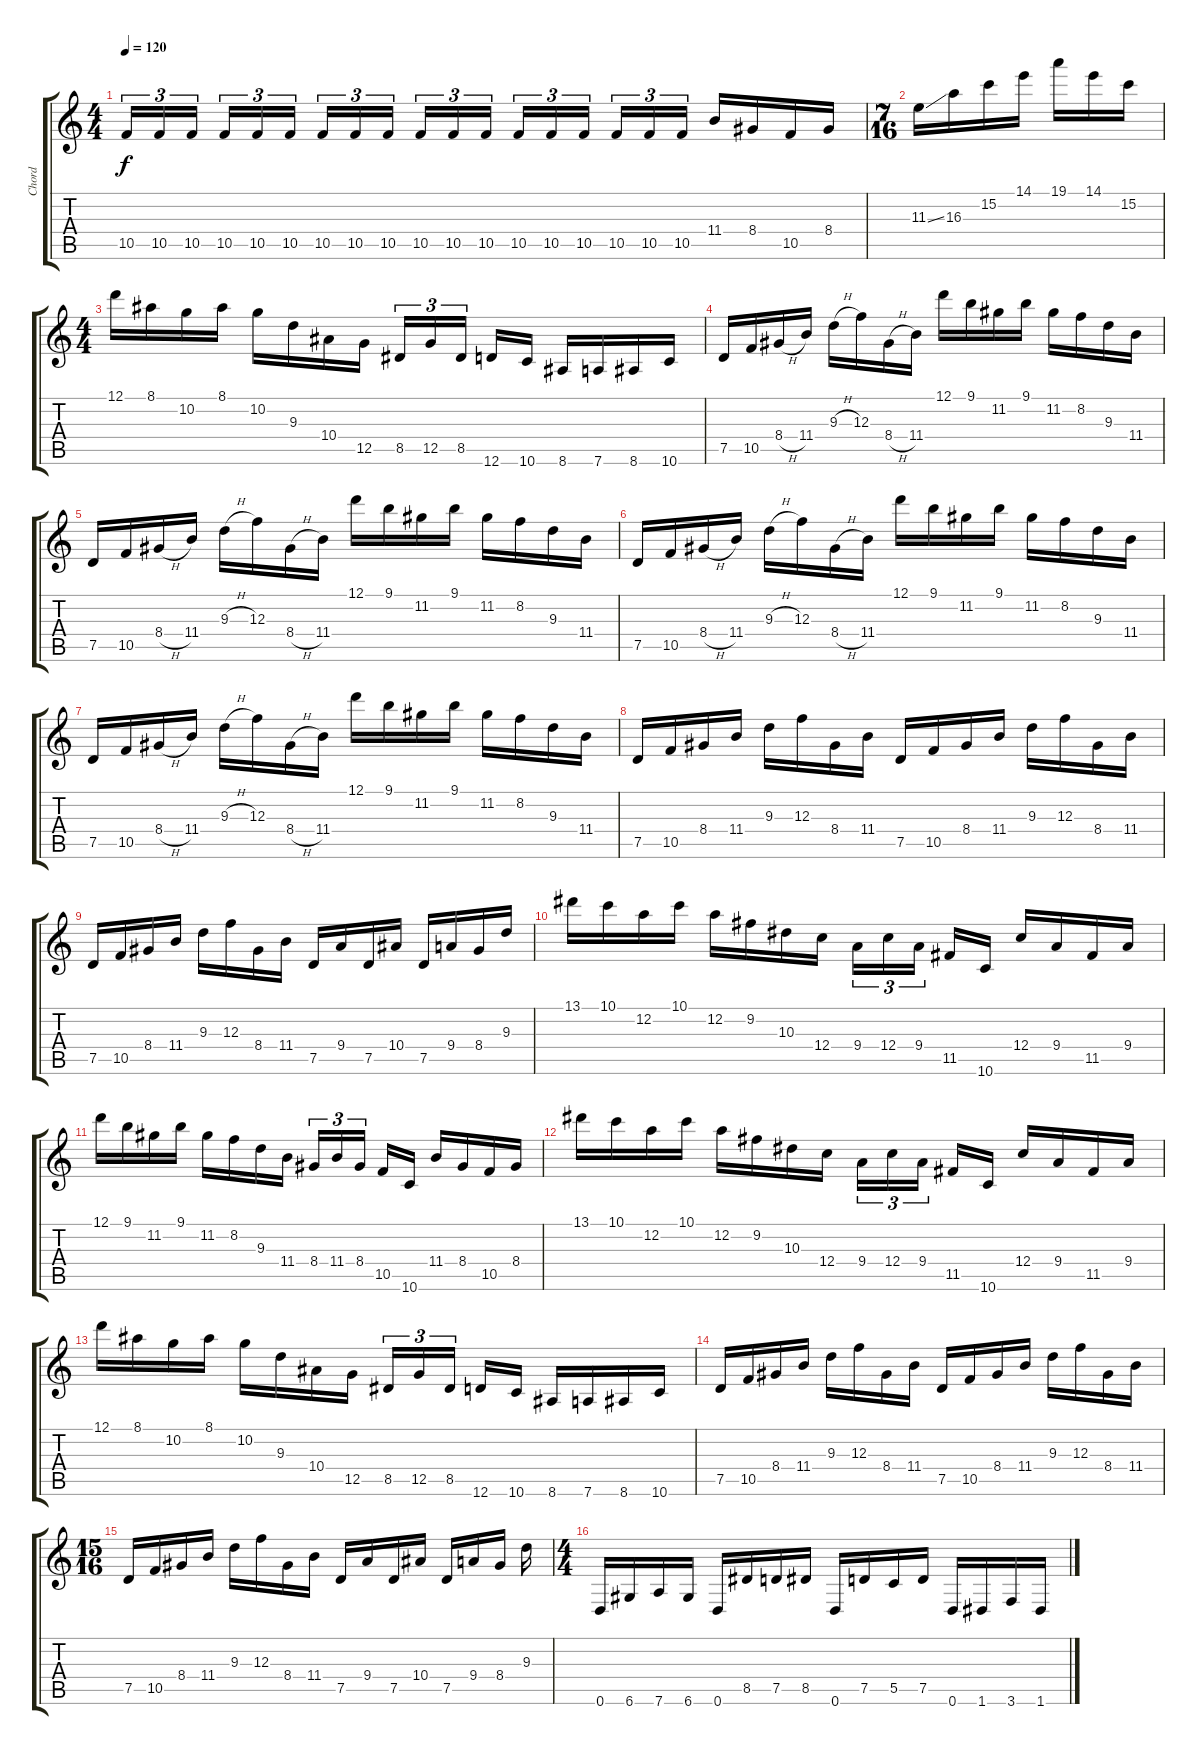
\track ("Chord" "Chord") {instrument distortionguitar}
\staff {score tabs}
\tuning (D4 A3 F3 C3 G2 D2) {hide}
\ts (4 4)
\tempo 120
\clef g2
\ks c
10.5.16{tu (3 2) dy f} 10.5.16{tu (3 2)} 10.5.16{tu (3 2)} 10.5.16{tu (3 2)} 10.5.16{tu (3 2)} 10.5.16{tu (3 2)} 10.5.16{tu (3 2)} 10.5.16{tu (3 2)} 10.5.16{tu (3 2)} 10.5.16{tu (3 2)} 10.5.16{tu (3 2)} 10.5.16{tu (3 2)} 10.5.16{tu (3 2)} 10.5.16{tu (3 2)} 10.5.16{tu (3 2)} 10.5.16{tu (3 2)} 10.5.16{tu (3 2)} 10.5.16{tu (3 2)} 11.4.16 8.4.16 10.5.16 8.4.16 |
\ts (7 16)
11.3{ss}.16 16.3.16 15.2.16 14.1.16 19.1.16 14.1.16 15.2.16 |
\ts (4 4)
12.1.16 8.1.16 10.2.16 8.1.16 10.2.16 9.3.16 10.4.16 12.5.16 8.5.16{tu (3 2)} 12.5.16{tu (3 2)} 8.5.16{tu (3 2)} 12.6.16 10.6.16 8.6.16 7.6.16 8.6.16 10.6.16 |
7.5.16 10.5.16 8.4{h}.16 11.4.16 9.3{h}.16 12.3.16 8.4{h}.16 11.4.16 12.1.16 9.1.16 11.2.16 9.1.16 11.2.16 8.2.16 9.3.16 11.4.16 |
7.5.16 10.5.16 8.4{h}.16 11.4.16 9.3{h}.16 12.3.16 8.4{h}.16 11.4.16 12.1.16 9.1.16 11.2.16 9.1.16 11.2.16 8.2.16 9.3.16 11.4.16 |
7.5.16 10.5.16 8.4{h}.16 11.4.16 9.3{h}.16 12.3.16 8.4{h}.16 11.4.16 12.1.16 9.1.16 11.2.16 9.1.16 11.2.16 8.2.16 9.3.16 11.4.16 |
7.5.16 10.5.16 8.4{h}.16 11.4.16 9.3{h}.16 12.3.16 8.4{h}.16 11.4.16 12.1.16 9.1.16 11.2.16 9.1.16 11.2.16 8.2.16 9.3.16 11.4.16 |
7.5.16 10.5.16 8.4.16 11.4.16 9.3.16 12.3.16 8.4.16 11.4.16 7.5.16 10.5.16 8.4.16 11.4.16 9.3.16 12.3.16 8.4.16 11.4.16 |
7.5.16 10.5.16 8.4.16 11.4.16 9.3.16 12.3.16 8.4.16 11.4.16 7.5.16 9.4.16 7.5.16 10.4.16 7.5.16 9.4.16 8.4.16 9.3.16 |
13.1.16 10.1.16 12.2.16 10.1.16 12.2.16 9.2.16 10.3.16 12.4.16 9.4.16{tu (3 2)} 12.4.16{tu (3 2)} 9.4.16{tu (3 2)} 11.5.16 10.6.16 12.4.16 9.4.16 11.5.16 9.4.16 |
12.1.16 9.1.16 11.2.16 9.1.16 11.2.16 8.2.16 9.3.16 11.4.16 8.4.16{tu (3 2)} 11.4.16{tu (3 2)} 8.4.16{tu (3 2)} 10.5.16 10.6.16 11.4.16 8.4.16 10.5.16 8.4.16 |
13.1.16 10.1.16 12.2.16 10.1.16 12.2.16 9.2.16 10.3.16 12.4.16 9.4.16{tu (3 2)} 12.4.16{tu (3 2)} 9.4.16{tu (3 2)} 11.5.16 10.6.16 12.4.16 9.4.16 11.5.16 9.4.16 |
12.1.16 8.1.16 10.2.16 8.1.16 10.2.16 9.3.16 10.4.16 12.5.16 8.5.16{tu (3 2)} 12.5.16{tu (3 2)} 8.5.16{tu (3 2)} 12.6.16 10.6.16 8.6.16 7.6.16 8.6.16 10.6.16 |
7.5.16 10.5.16 8.4.16 11.4.16 9.3.16 12.3.16 8.4.16 11.4.16 7.5.16 10.5.16 8.4.16 11.4.16 9.3.16 12.3.16 8.4.16 11.4.16 |
\ts (15 16)
7.5.16 10.5.16 8.4.16 11.4.16 9.3.16 12.3.16 8.4.16 11.4.16 7.5.16 9.4.16 7.5.16 10.4.16 7.5.16 9.4.16 8.4.16 9.3.16 |
\ts (4 4)
0.6.16 6.6.16 7.6.16 6.6.16 0.6.16 8.5.16 7.5.16 8.5.16 0.6.16 7.5.16 5.5.16 7.5.16 0.6.16 1.6.16 3.6.16 1.6.16
